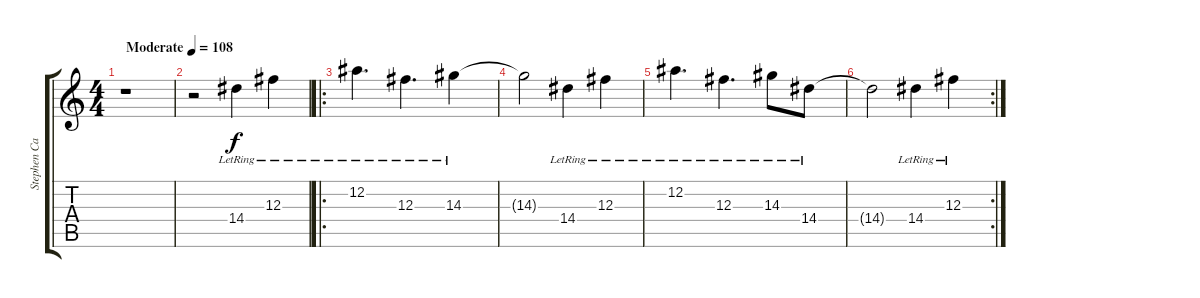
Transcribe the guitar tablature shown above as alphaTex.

\track ("Stephen Carpenter Clean" "Stephen Ca") {instrument electricguitarclean}
\staff {score tabs}
\tuning (Eb4 Bb3 Gb3 Db3 Ab2 Db2) {hide}
\ts (4 4)
\tempo (108 "Moderate")
\clef g2
\ks c
r.1{dy f instrument electricguitarclean} |
r.2 14.4{lr}.4 12.3{lr}.4 |
\ro
12.2{lr}.4{d} 12.3{lr}.4{d} 14.3{lr}.4 |
14.3{t}.2 14.4{lr}.4 12.3{lr}.4 |
12.2{lr}.4{d} 12.3{lr}.4{d} 14.3{lr}.8 14.4{lr}.8 |
\rc 2
14.4{t}.2 14.4{lr}.4 12.3{lr}.4
